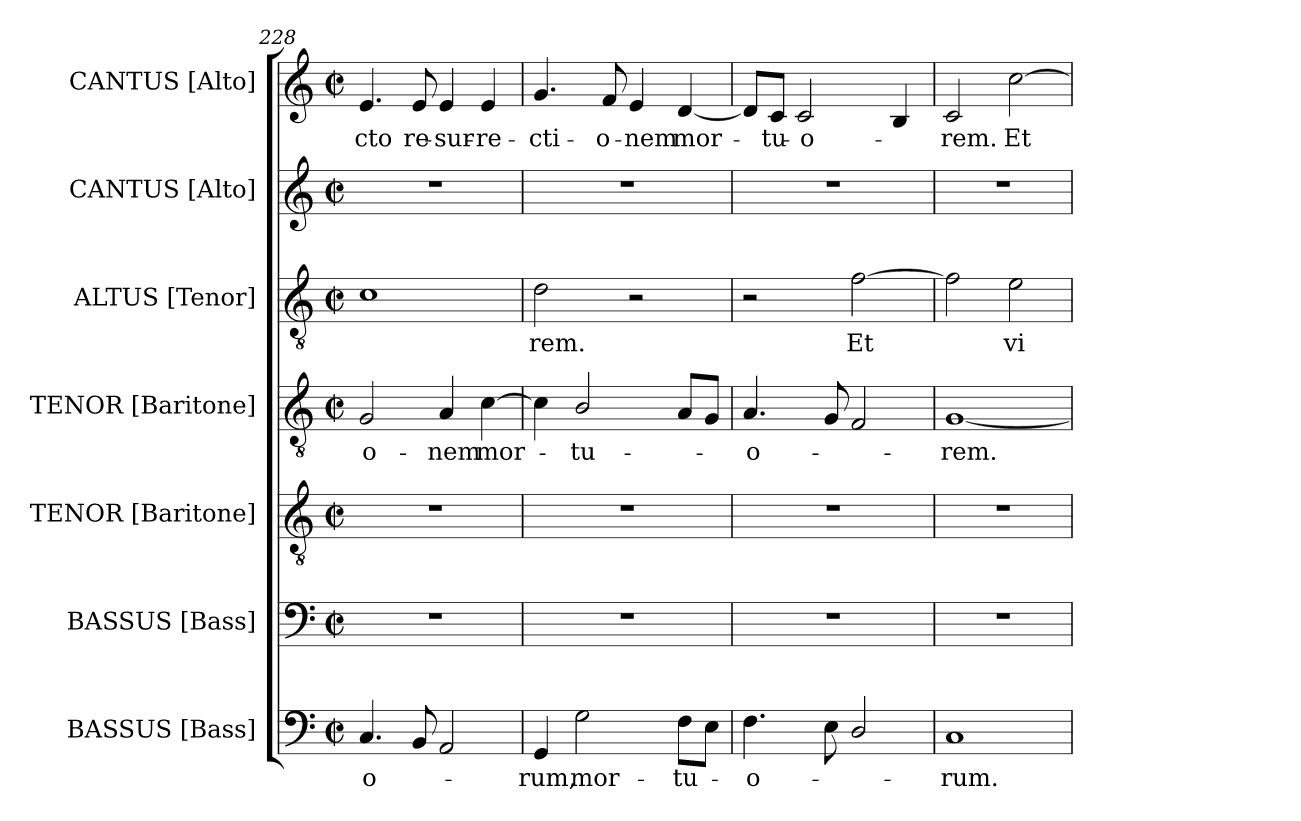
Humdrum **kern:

**kern	**text	**kern	**kern	**kern	**text	**kern	**text	**kern	**kern	**text
*part7	*part7	*part6	*part5	*part4	*part4	*part3	*part3	*part2	*part1	*part1
*staff7	*staff7	*staff6	*staff5	*staff4	*staff4	*staff3	*staff3	*staff2	*staff1	*staff1
*I"BASSUS [Bass]	*	*I"BASSUS [Bass]	*I"TENOR [Baritone]	*I"TENOR [Baritone]	*	*I"ALTUS [Tenor]	*	*I"CANTUS [Alto]	*I"CANTUS [Alto]	*
*I'B.	*	*I'B.	*I'Bar.	*I'Bar.	*	*I'T.	*	*I'A.	*I'A.	*
!!LO:PB:g=z
*clefF4	*	*clefF4	*clefGv2	*clefGv2	*	*clefGv2	*	*clefG2	*clefG2	*
*	*	*	*ITrd7c12	*ITrd7c12	*	*ITrd7c12	*	*	*	*
*k[]	*	*k[]	*k[]	*k[]	*	*k[]	*	*k[]	*k[]	*
*C:	*	*C:	*C:	*C:	*	*C:	*	*C:	*C:	*
*M2/2	*	*M2/2	*M2/2	*M2/2	*	*M2/2	*	*M2/2	*M2/2	*
*met(c|)	*	*met(c|)	*met(c|)	*met(c|)	*	*met(c|)	*	*met(c|)	*met(c|)	*
=228	=228	=228	=228	=228	=228	=228	=228	=228	=228	=228
!	!LO:LY:b:color=#000000	!	!	!	!	!	!	!	!	!
!	!	!	!	!	!LO:LY:b:color=#000000	!	!	!	!	!
!	!	!	!	!	!	!	!	!	!	!LO:LY:b:color=#000000
4.Ci/	-o-	1r	1r	2GGi/	-o-	1Ci	.	1r	4.ei/	-cto
!	!	!	!	!	!	!	!	!	!	!LO:LY:b:color=#000000
8BBi/	.	.	.	.	.	.	.	.	8ei/	re-
!	!	!	!	!	!LO:LY:b:color=#000000	!	!	!	!	!
!	!	!	!	!	!	!	!	!	!	!LO:LY:b:color=#000000
2AAi/	.	.	.	4AAi/	-nem	.	.	.	4ei/	-sur-
!	!	!	!	!	!LO:LY:b:color=#000000	!	!	!	!	!
!	!	!	!	!	!	!	!	!	!	!LO:LY:b:color=#000000
.	.	.	.	[>4Ci\	mor-	.	.	.	4ei/	-re-
=229	=229	=229	=229	=229	=229	=229	=229	=229	=229	=229
!	!LO:LY:b:color=#000000	!	!	!	!	!	!	!	!	!
!	!	!	!	!	!	!	!LO:LY:b:color=#000000	!	!	!
!	!	!	!	!	!	!	!	!	!	!LO:LY:b:color=#000000
4GGi/	-rum,	1r	1r	4Ci\]	.	2Di\	-rem.	1r	4.gi/	-cti-
!	!LO:LY:b:color=#000000	!	!	!	!	!	!	!	!	!
!	!	!	!	!	!LO:LY:b:color=#000000	!	!	!	!	!
2Gi\	mor-	.	.	2BBi/	-tu-	.	.	.	.	.
!	!	!	!	!	!	!	!	!	!	!LO:LY:b:color=#000000
.	.	.	.	.	.	.	.	.	8fi/	-o-
!	!	!	!	!	!	!	!	!	!	!LO:LY:b:color=#000000
.	.	.	.	.	.	2r	.	.	4ei/	-nem
!	!LO:LY:b:color=#000000	!	!	!	!	!	!	!	!	!
!	!	!	!	!	!	!	!	!	!	!LO:LY:b:color=#000000
8Fi\L	-tu-	.	.	8AAi/L	.	.	.	.	[<4di/	mor-
8Ei\J	.	.	.	8GGi/J	.	.	.	.	.	.
=230	=230	=230	=230	=230	=230	=230	=230	=230	=230	=230
!	!LO:LY:b:color=#000000	!	!	!	!	!	!	!	!	!
!	!	!	!	!	!LO:LY:b:color=#000000	!	!	!	!	!
4.Fi\	-o-	1r	1r	4.AAi/	-o-	2r	.	1r	8di/L]	.
!	!	!	!	!	!	!	!	!	!	!LO:LY:b:color=#000000
.	.	.	.	.	.	.	.	.	8ci/J	-tu-
!	!	!	!	!	!	!	!	!	!	!LO:LY:b:color=#000000
.	.	.	.	.	.	.	.	.	2ci/	-o-
8Ei\	.	.	.	8GGi/	.	.	.	.	.	.
!	!	!	!	!	!	!	!LO:LY:b:color=#000000	!	!	!
2Di/	.	.	.	2FFi/	.	[>2Fi\	Et	.	.	.
.	.	.	.	.	.	.	.	.	4Bi/	.
=231	=231	=231	=231	=231	=231	=231	=231	=231	=231	=231
!	!LO:LY:b:color=#000000	!	!	!	!	!	!	!	!	!
!	!	!	!	!	!LO:LY:b:color=#000000	!	!	!	!	!
!	!	!	!	!	!	!	!	!	!	!LO:LY:b:color=#000000
1Ci	-rum.	1r	1r	[<1GGi	-rem.	2Fi\]	.	1r	2ci/	-rem.
!	!	!	!	!	!	!	!LO:LY:b:color=#000000	!	!	!
!	!	!	!	!	!	!	!	!	!	!LO:LY:b:color=#000000
.	.	.	.	.	.	2Ei\	vi-	.	[>2cci\	Et
=	=	=	=	=	=	=	=	=	=	=
*-	*-	*-	*-	*-	*-	*-	*-	*-	*-	*-
